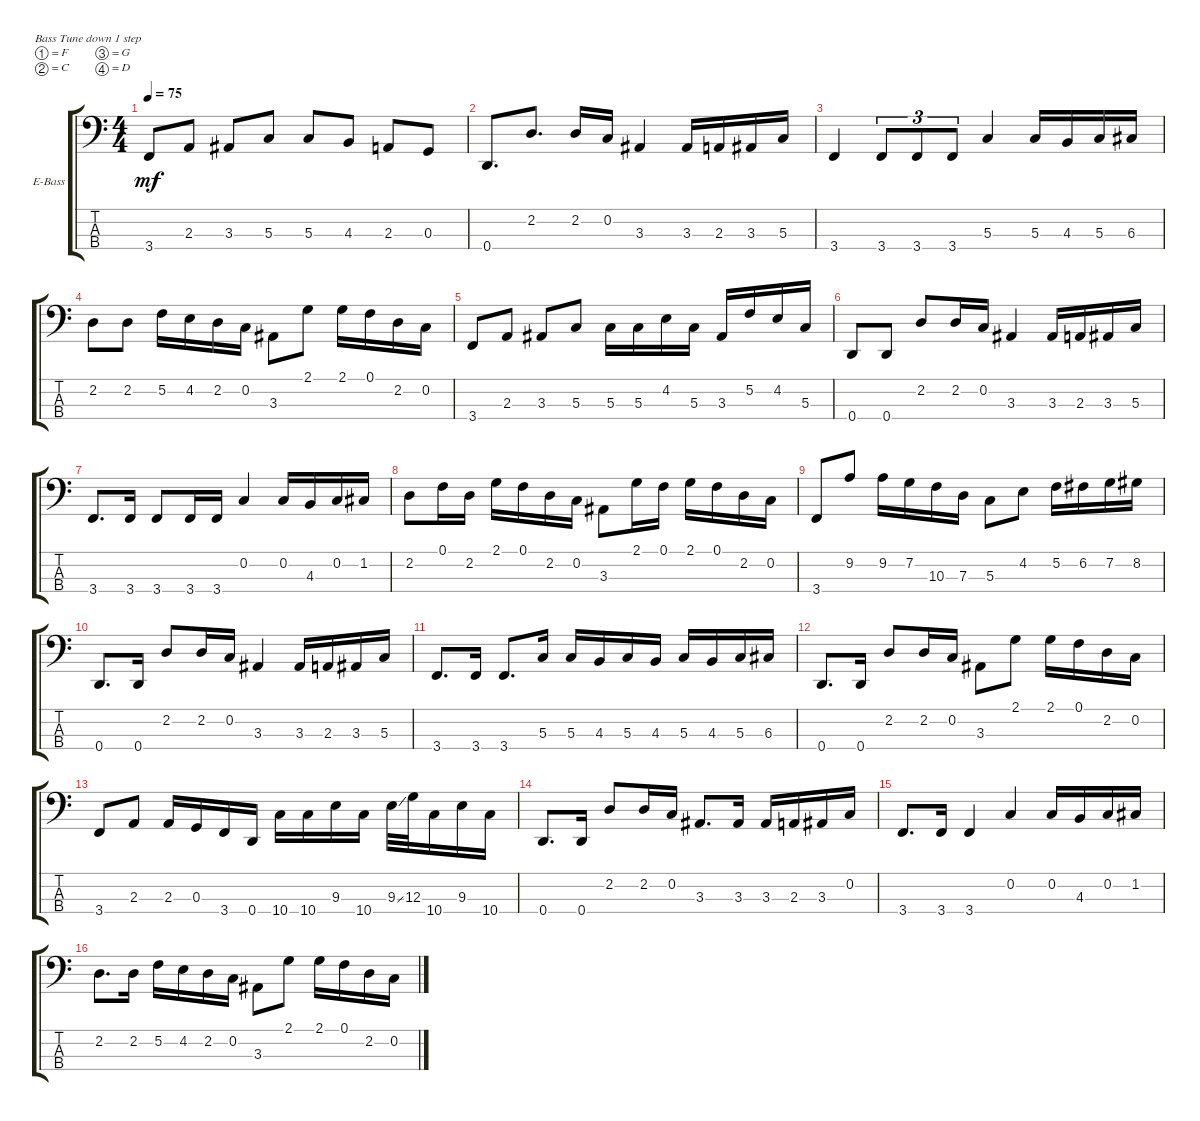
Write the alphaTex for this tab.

\defaultSystemsLayout 4
\bracketExtendMode groupsimilarinstruments
\firstSystemTrackNameOrientation horizontal
\otherSystemsTrackNameOrientation horizontal
\track ("James Lomenzo" "E-Bass") {instrument electricbassfinger}
\staff {score tabs}
\tuning (F2 C2 G1 D1)
\ts (4 4)
\tempo 75
\clef f4
\ks c
3.4.8{dy mf} 2.3.8 3.3.8 5.3.8 5.3.8 4.3.8 2.3.8 0.3.8 |
0.4.8{d} 2.2.8{d} 2.2.16 0.2.16 3.3.4 3.3.16 2.3.16 3.3.16 5.3.16 |
3.4.4 3.4.8{tu (3 2)} 3.4.8{tu (3 2)} 3.4.8{tu (3 2)} 5.3.4 5.3.16 4.3.16 5.3.16 6.3.16 |
2.2.8 2.2.8 5.2.16 4.2.16 2.2.16 0.2.16 3.3.8 2.1.8 2.1.16 0.1.16 2.2.16 0.2.16 |
3.4.8 2.3.8 3.3.8 5.3.8 5.3.16 5.3.16 4.2.16 5.3.16 3.3.16 5.2.16 4.2.16 5.3.16 |
0.4.8 0.4.8 2.2.8 2.2.16 0.2.16 3.3.4 3.3.16 2.3.16 3.3.16 5.3.16 |
3.4.8{d} 3.4.16 3.4.8 3.4.16 3.4.16 0.2.4 0.2.16 4.3.16 0.2.16 1.2.16 |
2.2.8 0.1.16 2.2.16 2.1.16 0.1.16 2.2.16 0.2.16 3.3.8 2.1.16 0.1.16 2.1.16 0.1.16 2.2.16 0.2.16 |
3.4.8 9.2.8 9.2.16 7.2.16 10.3.16 7.3.16 5.3.8 4.2.8 5.2.16 6.2.16 7.2.16 8.2.16 |
0.4.8{d} 0.4.16 2.2.8 2.2.16 0.2.16 3.3.4 3.3.16 2.3.16 3.3.16 5.3.16 |
3.4.8{d} 3.4.16 3.4.8{d} 5.3.16 5.3.16 4.3.16 5.3.16 4.3.16 5.3.16 4.3.16 5.3.16 6.3.16 |
0.4.8{d} 0.4.16 2.2.8 2.2.16 0.2.16 3.3.8 2.1.8 2.1.16 0.1.16 2.2.16 0.2.16 |
3.4.8 2.3.8 2.3.16 0.3.16 3.4.16 0.4.16 10.4.16 10.4.16 9.3.16 10.4.16 9.3{ss}.32 12.3.32 10.4.16 9.3.16 10.4.16 |
0.4.8{d} 0.4.16 2.2.8 2.2.16 0.2.16 3.3.8{d} 3.3.16 3.3.16 2.3.16 3.3.16 0.2.16 |
3.4.8{d} 3.4.16 3.4.4 0.2.4 0.2.16 4.3.16 0.2.16 1.2.16 |
2.2.8{d} 2.2.16 5.2.16 4.2.16 2.2.16 0.2.16 3.3.8 2.1.8 2.1.16 0.1.16 2.2.16 0.2.16
